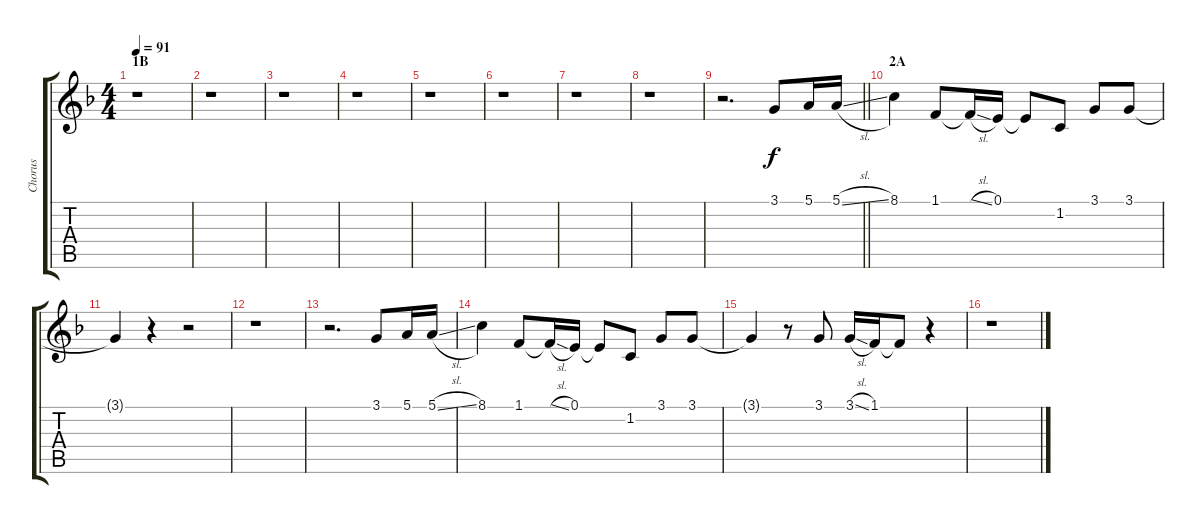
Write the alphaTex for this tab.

\track ("Chorus" "Chorus") {instrument voiceoohs}
\staff {score tabs}
\tuning (E4 B3 G3 D3 A2 E2) {hide}
\ts (4 4)
\section ("" "1B")
\tempo 91
\clef g2
\ks f
r.1{dy f} |
r.1 |
r.1 |
r.1 |
r.1 |
r.1 |
r.1 |
r.1 |
\barLineRight lightlight
r.2{d} 3.1.8 5.1.16 5.1{sl}.16 |
\section ("" "2A")
8.1.4 1.1.8 1.1{sl t}.16 0.1.16 0.1{t}.8 1.2.8 3.1.8 3.1.8 |
3.1{t}.4 r.4 r.2 |
r.1 |
r.2{d} 3.1.8 5.1.16 5.1{sl}.16 |
8.1.4 1.1.8 1.1{sl t}.16 0.1.16 0.1{t}.8 1.2.8 3.1.8 3.1.8 |
3.1{t}.4 r.8 3.1.8 3.1{sl}.16 1.1.16 1.1{t}.8 r.4 |
r.1
